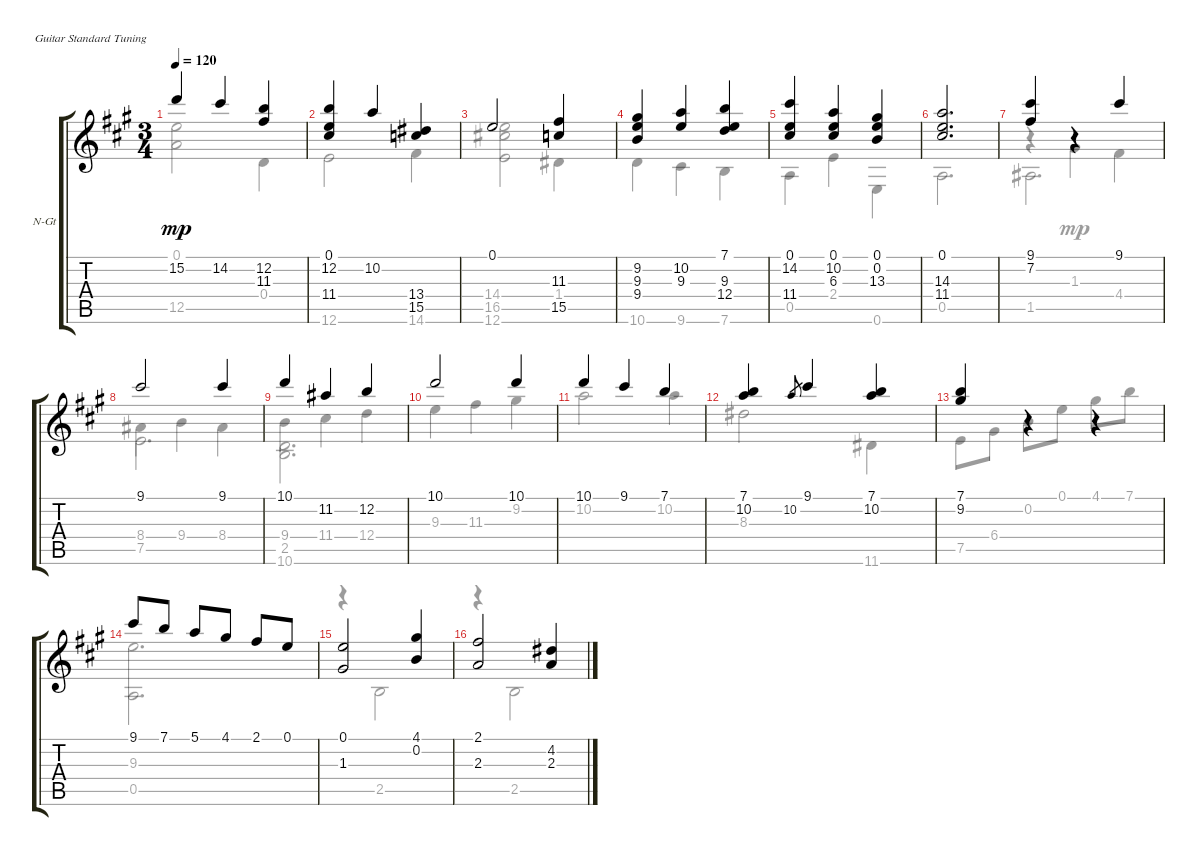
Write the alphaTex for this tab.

\defaultSystemsLayout 4
\bracketExtendMode groupsimilarinstruments
\firstSystemTrackNameOrientation horizontal
\otherSystemsTrackNameOrientation horizontal
\track ("Nylon Guitar" "N-Gt") {instrument acousticgrandpiano}
\staff {score tabs}
\tuning (E4 B3 G3 D3 A2 E2)
\displaytranspose 12
\voice
\ts (3 4)
\tempo 120
\clef g2
\ks a
15.2.4{dy mp} 14.2.4 (12.2 11.3).4 |
(12.2 0.1 11.4).4 10.2.4 (13.4 15.5).4 |
0.1.2 (11.3 15.5).4 |
(9.2 9.3 9.4).4 (9.3 10.2).4 (7.1 9.3 12.4).4 |
(11.4 0.1 14.2).4 (10.2 0.1 6.3).4 (0.2 0.1 13.3).4 |
(14.3 0.1 11.4).2{d} |
(7.2 9.1).4 r.4 9.1.4 |
9.1.2 9.1.4 |
10.1.4 11.2.4 12.2.4 |
10.1.2 10.1.4 |
10.1.4 9.1.4 7.1.4 |
(7.1 10.2).4 10.2.8{gr} 9.1.4 (10.2 7.1).4 |
(9.2 7.1).4 r.4 r.4 |
9.1.8 7.1.8 5.1.8 4.1.8 2.1.8 0.1.8 |
(0.1 1.3).2 (0.2 4.1).4 |
(2.1 2.3).2 (2.3 4.2).4
\voice
\clef g2
\ottava regular
\simile none
\ks a
(0.1 12.5).2{dy mp} 0.4.4 |
12.6.2 14.6.4 |
(14.4 16.5 12.6).2 1.4.4 |
10.6.4 9.6.4 7.6.4 |
0.5.4 2.4.4 0.6.4 |
0.5.2{d} |
1.5.2{d} |
7.5.2{d} |
(10.6 2.5).2{d} |
|
10.2.2 10.2.4 |
8.3.2 11.6.4 |
7.5.8 6.4.8 0.2.8 0.1.8 4.1.8 7.1.8 |
(9.3 0.5).2{d} |
r.4 2.5.2 |
r.4 2.5.2
\voice
\clef g2
\ottava regular
\simile none
\ks a
|
|
|
|
|
|
r.4 1.3.4 4.4.4 |
8.4.4 9.4.4 8.4.4 |
9.4.4 11.4.4 12.4.4 |
9.3.4 11.3.4 9.2.4 |
|
|
|
|
|
